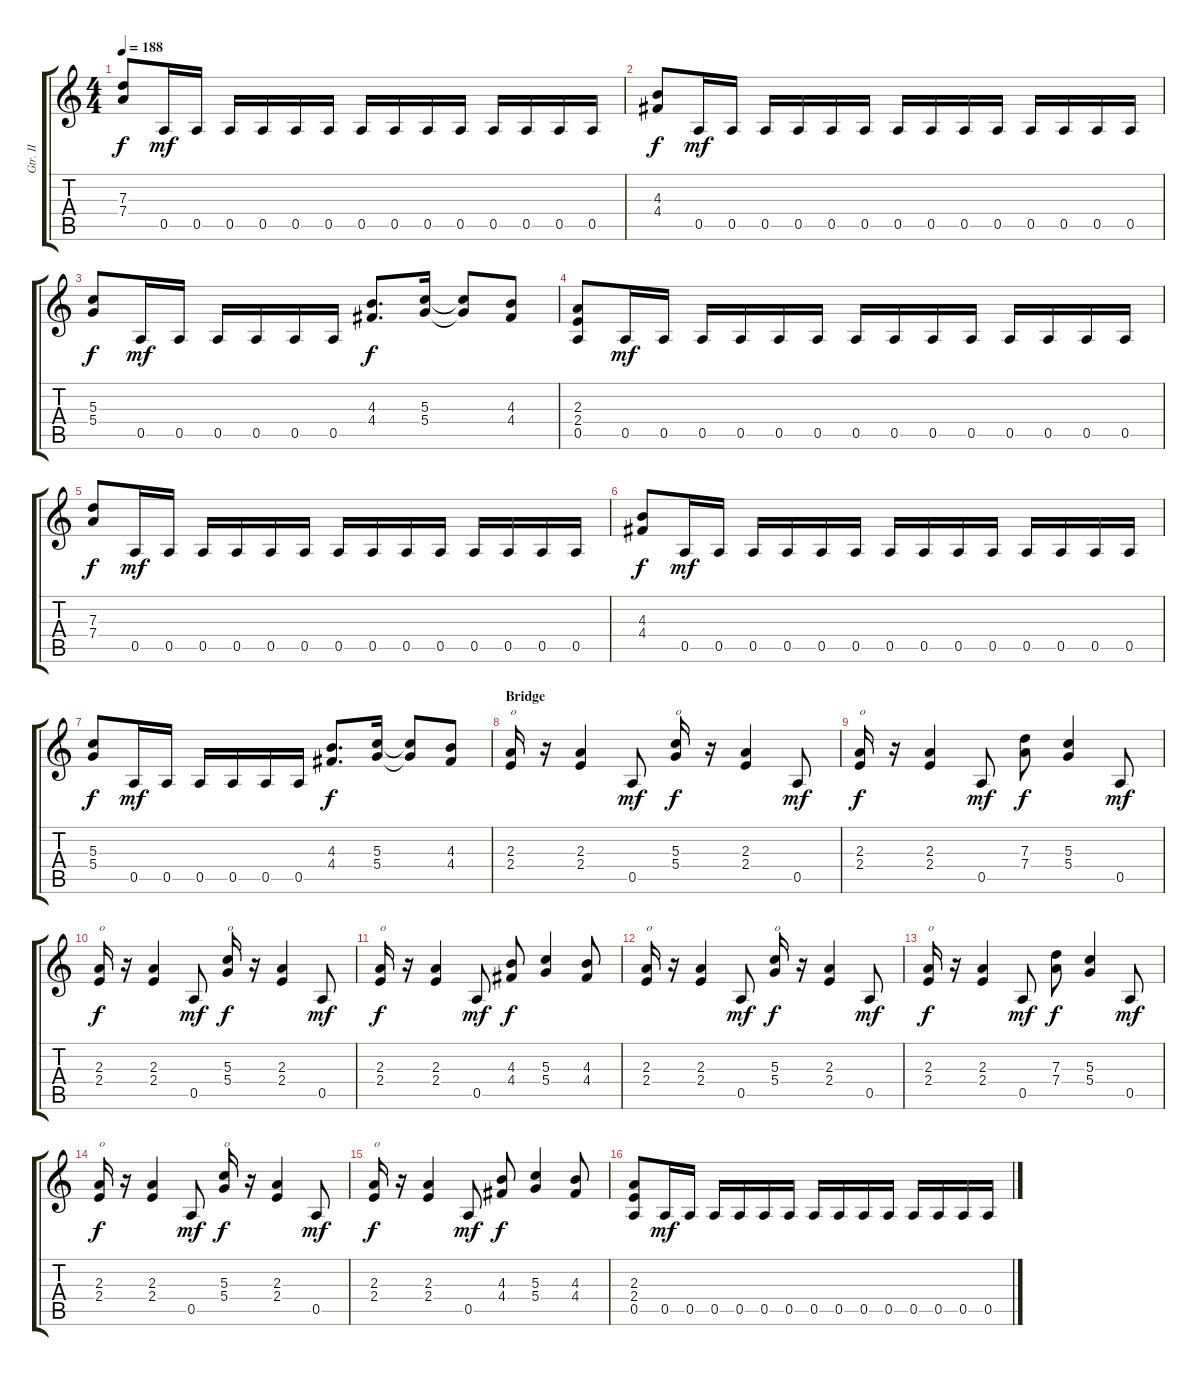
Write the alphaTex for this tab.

\track ("Gtr. II" "Gtr. II") {instrument overdrivenguitar}
\staff {score tabs}
\tuning (E4 B3 G3 D3 A2 E2) {hide}
\ts (4 4)
\tempo 188
\clef g2
\ks c
(7.3 7.4).8{dy f} 0.5.16{dy mf} 0.5.16 0.5.16 0.5.16 0.5.16 0.5.16 0.5.16 0.5.16 0.5.16 0.5.16 0.5.16 0.5.16 0.5.16 0.5.16 |
(4.3 4.4).8{dy f} 0.5.16{dy mf} 0.5.16 0.5.16 0.5.16 0.5.16 0.5.16 0.5.16 0.5.16 0.5.16 0.5.16 0.5.16 0.5.16 0.5.16 0.5.16 |
(5.3 5.4).8{dy f} 0.5.16{dy mf} 0.5.16 0.5.16 0.5.16 0.5.16 0.5.16 (4.3 4.4).8{d dy f} (5.3 5.4).16 (5.3{t} 5.4{t}).8 (4.3 4.4).8 |
(2.3 2.4 0.5).8 0.5.16{dy mf} 0.5.16 0.5.16 0.5.16 0.5.16 0.5.16 0.5.16 0.5.16 0.5.16 0.5.16 0.5.16 0.5.16 0.5.16 0.5.16 |
(7.3 7.4).8{dy f} 0.5.16{dy mf} 0.5.16 0.5.16 0.5.16 0.5.16 0.5.16 0.5.16 0.5.16 0.5.16 0.5.16 0.5.16 0.5.16 0.5.16 0.5.16 |
(4.3 4.4).8{dy f} 0.5.16{dy mf} 0.5.16 0.5.16 0.5.16 0.5.16 0.5.16 0.5.16 0.5.16 0.5.16 0.5.16 0.5.16 0.5.16 0.5.16 0.5.16 |
(5.3 5.4).8{dy f} 0.5.16{dy mf} 0.5.16 0.5.16 0.5.16 0.5.16 0.5.16 (4.3 4.4).8{d dy f} (5.3 5.4).16 (5.3{t} 5.4{t}).8 (4.3 4.4).8 |
\section ("" "Bridge")
(2.3 2.4).16{txt "o"} r.16 (2.3 2.4).4 0.5.8{dy mf} (5.3 5.4).16{txt "o" dy f} r.16 (2.3 2.4).4 0.5.8{dy mf} |
(2.3 2.4).16{txt "o" dy f} r.16 (2.3 2.4).4 0.5.8{dy mf} (7.3 7.4).8{dy f} (5.3 5.4).4 0.5.8{dy mf} |
(2.3 2.4).16{txt "o" dy f} r.16 (2.3 2.4).4 0.5.8{dy mf} (5.3 5.4).16{txt "o" dy f} r.16 (2.3 2.4).4 0.5.8{dy mf} |
(2.3 2.4).16{txt "o" dy f} r.16 (2.3 2.4).4 0.5.8{dy mf} (4.3 4.4).8{dy f} (5.3 5.4).4 (4.3 4.4).8 |
(2.3 2.4).16{txt "o"} r.16 (2.3 2.4).4 0.5.8{dy mf} (5.3 5.4).16{txt "o" dy f} r.16 (2.3 2.4).4 0.5.8{dy mf} |
(2.3 2.4).16{txt "o" dy f} r.16 (2.3 2.4).4 0.5.8{dy mf} (7.3 7.4).8{dy f} (5.3 5.4).4 0.5.8{dy mf} |
(2.3 2.4).16{txt "o" dy f} r.16 (2.3 2.4).4 0.5.8{dy mf} (5.3 5.4).16{txt "o" dy f} r.16 (2.3 2.4).4 0.5.8{dy mf} |
(2.3 2.4).16{txt "o" dy f} r.16 (2.3 2.4).4 0.5.8{dy mf} (4.3 4.4).8{dy f} (5.3 5.4).4 (4.3 4.4).8 |
(2.3 2.4 0.5).8 0.5.16{dy mf} 0.5.16 0.5.16 0.5.16 0.5.16 0.5.16 0.5.16 0.5.16 0.5.16 0.5.16 0.5.16 0.5.16 0.5.16 0.5.16
